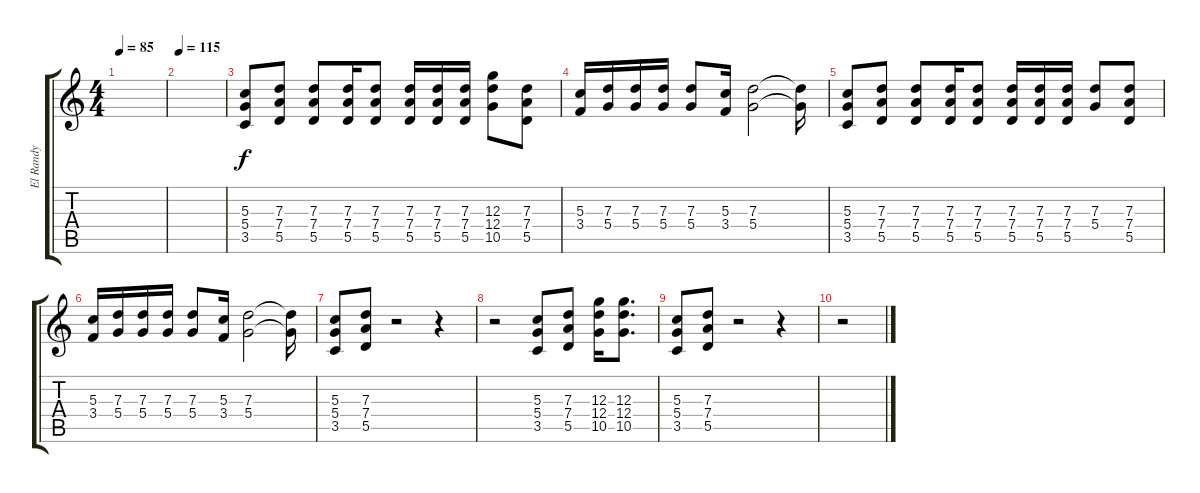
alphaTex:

\track ("El Randy" "El Randy") {instrument distortionguitar}
\staff {score tabs}
\tuning (E4 B3 G3 D3 A2 E2) {hide}
\ts (4 4)
\tempo 85
\clef g2
\ks c
|
\tempo 115
|
(5.3 5.4 3.5).8 (7.3 7.4 5.5).8 (7.3 7.4 5.5).8 (7.3 7.4 5.5).16 (7.3 7.4 5.5).8 (7.3 7.4 5.5).16 (7.3 7.4 5.5).16 (7.3 7.4 5.5).16 (12.3 12.4 10.5).8 (7.3 7.4 5.5).8 |
(5.3 3.4).16 (7.3 5.4).16 (7.3 5.4).16 (7.3 5.4).16 (7.3 5.4).8 (5.3 3.4).16 (7.3 5.4).2 (7.3{t} 5.4{t}).16 |
(5.3 5.4 3.5).8 (7.3 7.4 5.5).8 (7.3 7.4 5.5).8 (7.3 7.4 5.5).16 (7.3 7.4 5.5).8 (7.3 7.4 5.5).16 (7.3 7.4 5.5).16 (7.3 7.4 5.5).16 (7.3 5.4).8 (7.3 7.4 5.5).8 |
(5.3 3.4).16 (7.3 5.4).16 (7.3 5.4).16 (7.3 5.4).16 (7.3 5.4).8 (5.3 3.4).16 (7.3 5.4).2 (7.3{t} 5.4{t}).16 |
(5.3 5.4 3.5).8 (7.3 7.4 5.5).8 r.2 r.4 |
r.2 (5.3 5.4 3.5).8 (7.3 7.4 5.5).8 (12.3 12.4 10.5).16 (12.3 12.4 10.5).8{d} |
(5.3 5.4 3.5).8 (7.3 7.4 5.5).8 r.2 r.4 |
r.2
